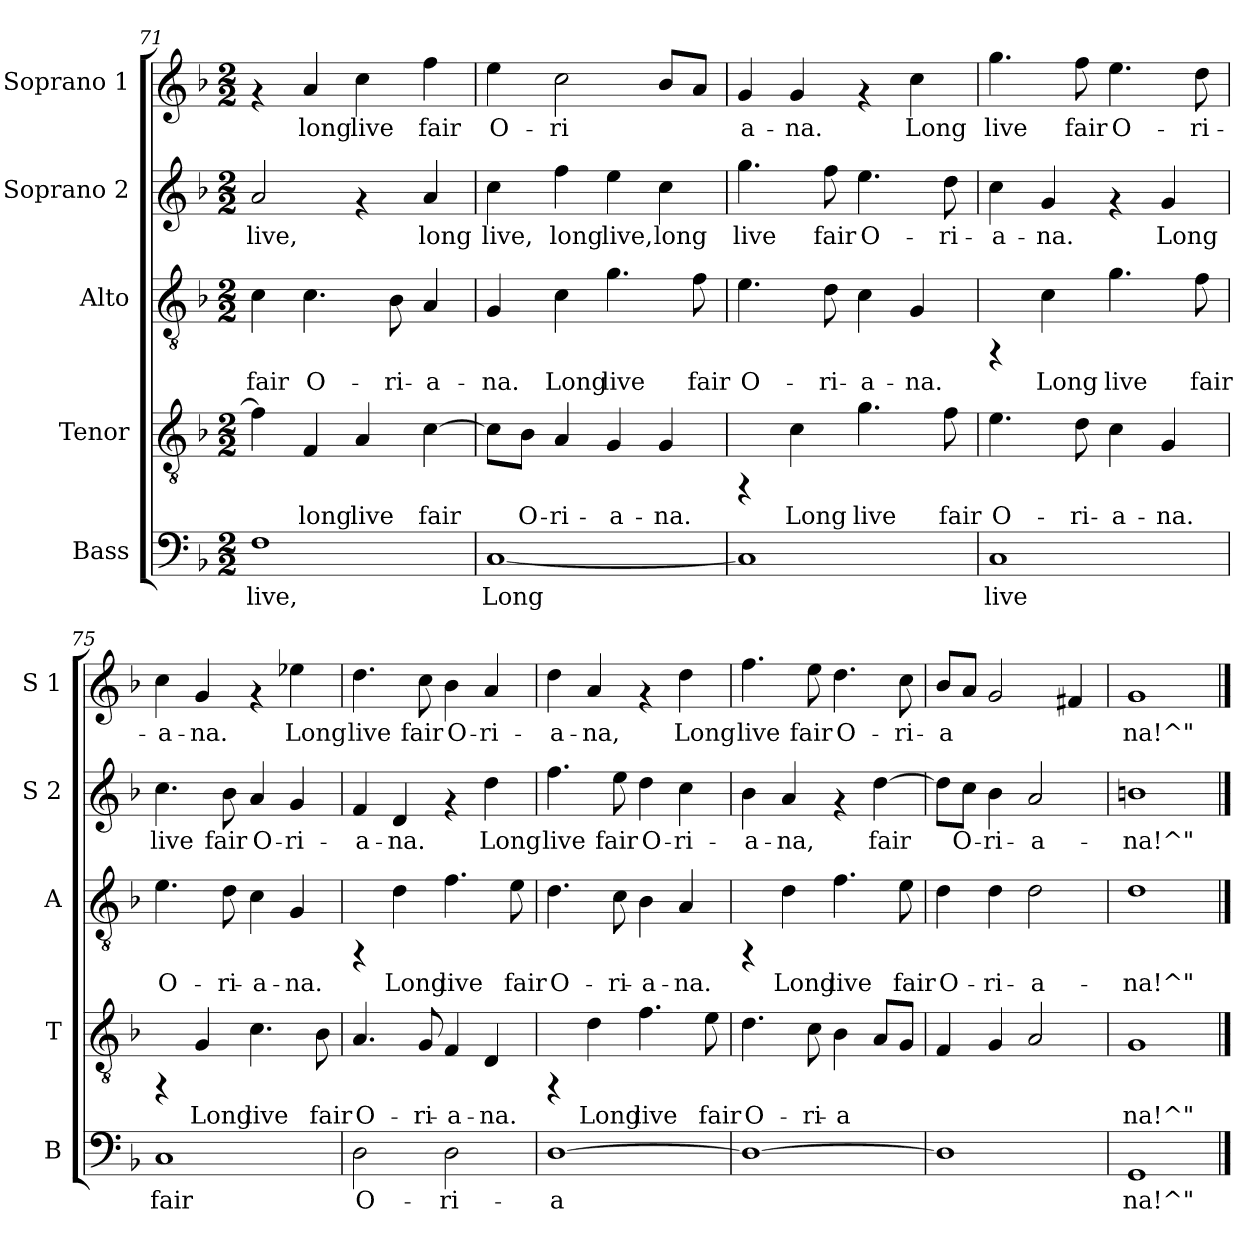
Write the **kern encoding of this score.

**kern	**text	**kern	**text	**kern	**text	**kern	**text	**kern	**text
*part5	*part5	*part4	*part4	*part3	*part3	*part2	*part2	*part1	*part1
*staff5	*staff5	*staff4	*staff4	*staff3	*staff3	*staff2	*staff2	*staff1	*staff1
*I"Bass	*	*I"Tenor	*	*I"Alto	*	*I"Soprano 2	*	*I"Soprano 1	*
*I'B	*	*I'T	*	*I'A	*	*I'S 2	*	*I'S 1	*
*clefF4	*	*clefGv2	*	*clefGv2	*	*clefG2	*	*clefG2	*
*k[b-]	*	*k[b-]	*	*k[b-]	*	*k[b-]	*	*k[b-]	*
*F:	*	*F:	*	*F:	*	*F:	*	*F:	*
*M2/2	*	*M2/2	*	*M2/2	*	*M2/2	*	*M2/2	*
=71	=71	=71	=71	=71	=71	=71	=71	=71	=71
!	!LO:LY:b:rj	!	!LO:LY:b:cj	!	!LO:LY:b:cj	!	!LO:LY:b:cj	!	!
1F	live,	4f\]	.	4c\	fair	2a/	live,	4rf	.
!	!	!	!LO:LY:b:cj	!	!LO:LY:b:cj	!	!	!	!LO:LY:b:cj
.	.	4F/	long	4.c\	O-	.	.	4a/	long
!	!	!	!LO:LY:b:cj	!	!	!	!	!	!LO:LY:b:cj
.	.	4A/	live	.	.	4rf	.	4cc\	live
!	!	!	!	!	!LO:LY:b:cj	!	!	!	!
.	.	.	.	8B-\	-ri-	.	.	.	.
!	!	!	!LO:LY:b:cj	!	!LO:LY:b:cj	!	!LO:LY:b:cj	!	!LO:LY:b:cj
.	.	[>4c\	fair	4A/	-a-	4a/	long	4ff\	fair
=72	=72	=72	=72	=72	=72	=72	=72	=72	=72
!	!LO:LY:b:rj	!	!LO:LY:b:cj	!	!LO:LY:b:cj	!	!LO:LY:b:cj	!	!LO:LY:b:cj
[<1C	Long	8c\L]	.	4G/	-na.	4cc\	live,	4ee\	O-
!	!	!	!LO:LY:b:cj	!	!	!	!	!	!
.	.	8B-\J	O-	.	.	.	.	.	.
!	!	!	!LO:LY:b:cj	!	!LO:LY:b:cj	!	!LO:LY:b:cj	!	!LO:LY:b:cj
.	.	4A/	-ri-	4c\	Long	4ff\	long	2cc\	-ri-
!	!	!	!LO:LY:b:cj	!	!LO:LY:b:cj	!	!LO:LY:b:cj	!	!
.	.	4G/	-a-	4.g\	live	4ee\	live,	.	.
!	!	!	!LO:LY:b:cj	!	!	!	!LO:LY:b:cj	!	!LO:LY:b:cj
.	.	4G/	-na.	.	.	4cc\	long	8b-/L	--
!	!	!	!	!	!LO:LY:b:cj	!	!	!	!LO:LY:b:cj
.	.	.	.	8f\	fair	.	.	8a/J	--
=73	=73	=73	=73	=73	=73	=73	=73	=73	=73
!	!LO:LY:b:rj	!	!	!	!LO:LY:b:cj	!	!LO:LY:b:cj	!	!LO:LY:b:cj
1C]	.	4rFF	.	4.e\	O-	4.gg\	live	4g/	-a-
!	!	!	!LO:LY:b:cj	!	!	!	!	!	!LO:LY:b:cj
.	.	4c\	Long	.	.	.	.	4g/	-na.
!	!	!	!	!	!LO:LY:b:cj	!	!LO:LY:b:cj	!	!
.	.	.	.	8d\	-ri-	8ff\	fair	.	.
!	!	!	!LO:LY:b:cj	!	!LO:LY:b:cj	!	!LO:LY:b:cj	!	!
.	.	4.g\	live	4c\	-a-	4.ee\	O-	4rf	.
!	!	!	!	!	!LO:LY:b:cj	!	!	!	!LO:LY:b:cj
.	.	.	.	4G/	-na.	.	.	4cc\	Long
!	!	!	!LO:LY:b:cj	!	!	!	!LO:LY:b:cj	!	!
.	.	8f\	fair	.	.	8dd\	-ri-	.	.
=74	=74	=74	=74	=74	=74	=74	=74	=74	=74
!	!LO:LY:b:rj	!	!LO:LY:b:cj	!	!	!	!LO:LY:b:cj	!	!LO:LY:b:cj
1C	live	4.e\	O-	4rFF	.	4cc\	-a-	4.gg\	live
!	!	!	!	!	!LO:LY:b:cj	!	!LO:LY:b:cj	!	!
.	.	.	.	4c\	Long	4g/	-na.	.	.
!	!	!	!LO:LY:b:cj	!	!	!	!	!	!LO:LY:b:cj
.	.	8d\	-ri-	.	.	.	.	8ff\	fair
!	!	!	!LO:LY:b:cj	!	!LO:LY:b:cj	!	!	!	!LO:LY:b:cj
.	.	4c\	-a-	4.g\	live	4rf	.	4.ee\	O-
!	!	!	!LO:LY:b:cj	!	!	!	!LO:LY:b:cj	!	!
.	.	4G/	-na.	.	.	4g/	Long	.	.
!	!	!	!	!	!LO:LY:b:cj	!	!	!	!LO:LY:b:cj
.	.	.	.	8f\	fair	.	.	8dd\	-ri-
!!LO:LB:g=z
=75	=75	=75	=75	=75	=75	=75	=75	=75	=75
!	!LO:LY:b:rj	!	!	!	!LO:LY:b:cj	!	!LO:LY:b:cj	!	!LO:LY:b:cj
1C	fair	4rFF	.	4.e\	O-	4.cc\	live	4cc\	-a-
!	!	!	!LO:LY:b:cj	!	!	!	!	!	!LO:LY:b:cj
.	.	4G/	Long	.	.	.	.	4g/	-na.
!	!	!	!	!	!LO:LY:b:cj	!	!LO:LY:b:cj	!	!
.	.	.	.	8d\	-ri-	8b-\	fair	.	.
!	!	!	!LO:LY:b:cj	!	!LO:LY:b:cj	!	!LO:LY:b:cj	!	!
.	.	4.c\	live	4c\	-a-	4a/	O-	4rf	.
!	!	!	!	!	!LO:LY:b:cj	!	!LO:LY:b:cj	!	!LO:LY:b:cj
.	.	.	.	4G/	-na.	4g/	-ri-	4ee-X\	Long
!	!	!	!LO:LY:b:cj	!	!	!	!	!	!
.	.	8B-\	fair	.	.	.	.	.	.
=76	=76	=76	=76	=76	=76	=76	=76	=76	=76
!	!LO:LY:b:rj	!	!LO:LY:b:cj	!	!	!	!LO:LY:b:cj	!	!LO:LY:b:cj
2D\	O-	4.A/	O-	4rFF	.	4f/	-a-	4.dd\	live
!	!	!	!	!	!LO:LY:b:cj	!	!LO:LY:b:cj	!	!
.	.	.	.	4d\	Long	4d/	-na.	.	.
!	!	!	!LO:LY:b:cj	!	!	!	!	!	!LO:LY:b:cj
.	.	8G/	-ri-	.	.	.	.	8cc\	fair
!	!LO:LY:b:rj	!	!LO:LY:b:cj	!	!LO:LY:b:cj	!	!	!	!LO:LY:b:cj
2D\	-ri-	4F/	-a-	4.f\	live	4rf	.	4b-\	O-
!	!	!	!LO:LY:b:cj	!	!	!	!LO:LY:b:cj	!	!LO:LY:b:cj
.	.	4D/	-na.	.	.	4dd\	Long	4a/	-ri-
!	!	!	!	!	!LO:LY:b:cj	!	!	!	!
.	.	.	.	8e\	fair	.	.	.	.
=77	=77	=77	=77	=77	=77	=77	=77	=77	=77
!	!LO:LY:b:rj	!	!	!	!LO:LY:b:cj	!	!LO:LY:b:cj	!	!LO:LY:b:cj
[>1D	-a-	4rFF	.	4.d\	O-	4.ff\	live	4dd\	-a-
!	!	!	!LO:LY:b:cj	!	!	!	!	!	!LO:LY:b:cj
.	.	4d\	Long	.	.	.	.	4a/	-na,
!	!	!	!	!	!LO:LY:b:cj	!	!LO:LY:b:cj	!	!
.	.	.	.	8c\	-ri-	8ee\	fair	.	.
!	!	!	!LO:LY:b:cj	!	!LO:LY:b:cj	!	!LO:LY:b:cj	!	!
.	.	4.f\	live	4B-\	-a-	4dd\	O-	4rf	.
!	!	!	!	!	!LO:LY:b:cj	!	!LO:LY:b:cj	!	!LO:LY:b:cj
.	.	.	.	4A/	-na.	4cc\	-ri-	4dd\	Long
!	!	!	!LO:LY:b:cj	!	!	!	!	!	!
.	.	8e\	fair	.	.	.	.	.	.
=78	=78	=78	=78	=78	=78	=78	=78	=78	=78
!	!LO:LY:b:rj	!	!LO:LY:b:cj	!	!	!	!LO:LY:b:cj	!	!LO:LY:b:cj
1D_>	--	4.d\	O-	4rFF	.	4b-\	-a-	4.ff\	live
!	!	!	!	!	!LO:LY:b:cj	!	!LO:LY:b:cj	!	!
.	.	.	.	4d\	Long	4a/	-na,	.	.
!	!	!	!LO:LY:b:cj	!	!	!	!	!	!LO:LY:b:cj
.	.	8c\	-ri-	.	.	.	.	8ee\	fair
!	!	!	!LO:LY:b:cj	!	!LO:LY:b:cj	!	!	!	!LO:LY:b:cj
.	.	4B-\	-a-	4.f\	live	4rf	.	4.dd\	O-
!	!	!	!LO:LY:b:cj	!	!	!	!LO:LY:b:cj	!	!
.	.	8A/L	--	.	.	[>4dd\	fair	.	.
!	!	!	!LO:LY:b:cj	!	!LO:LY:b:cj	!	!	!	!LO:LY:b:cj
.	.	8G/J	--	8e\	fair	.	.	8cc\	-ri-
=79	=79	=79	=79	=79	=79	=79	=79	=79	=79
!	!LO:LY:b:rj	!	!LO:LY:b:cj	!	!LO:LY:b:cj	!	!LO:LY:b:cj	!	!LO:LY:b:cj
1D]	--	4F/	--	4d\	O-	8dd\L]	.	8b-/L	-a-
!	!	!	!	!	!	!	!LO:LY:b:cj	!	!LO:LY:b:cj
.	.	.	.	.	.	8cc\J	O-	8a/J	--
!	!	!	!LO:LY:b:cj	!	!LO:LY:b:cj	!	!LO:LY:b:cj	!	!LO:LY:b:cj
.	.	4G/	--	4d\	-ri-	4b-\	-ri-	2g/	--
!	!	!	!LO:LY:b:cj	!	!LO:LY:b:cj	!	!LO:LY:b:cj	!	!
.	.	2A/	--	2d\	-a-	2a/	-a-	.	.
!	!	!	!	!	!	!	!	!	!LO:LY:b:cj
.	.	.	.	.	.	.	.	4f#X/	--
=80	=80	=80	=80	=80	=80	=80	=80	=80	=80
!	!LO:LY:b:rj	!	!LO:LY:b:cj	!	!LO:LY:b:cj	!	!LO:LY:b:cj	!	!LO:LY:b:cj
1GG	-na!^"	1G	-na!^"	1d	-na!^"	1bn	-na!^"	1g	-na!^"
==	==	==	==	==	==	==	==	==	==
*-	*-	*-	*-	*-	*-	*-	*-	*-	*-
